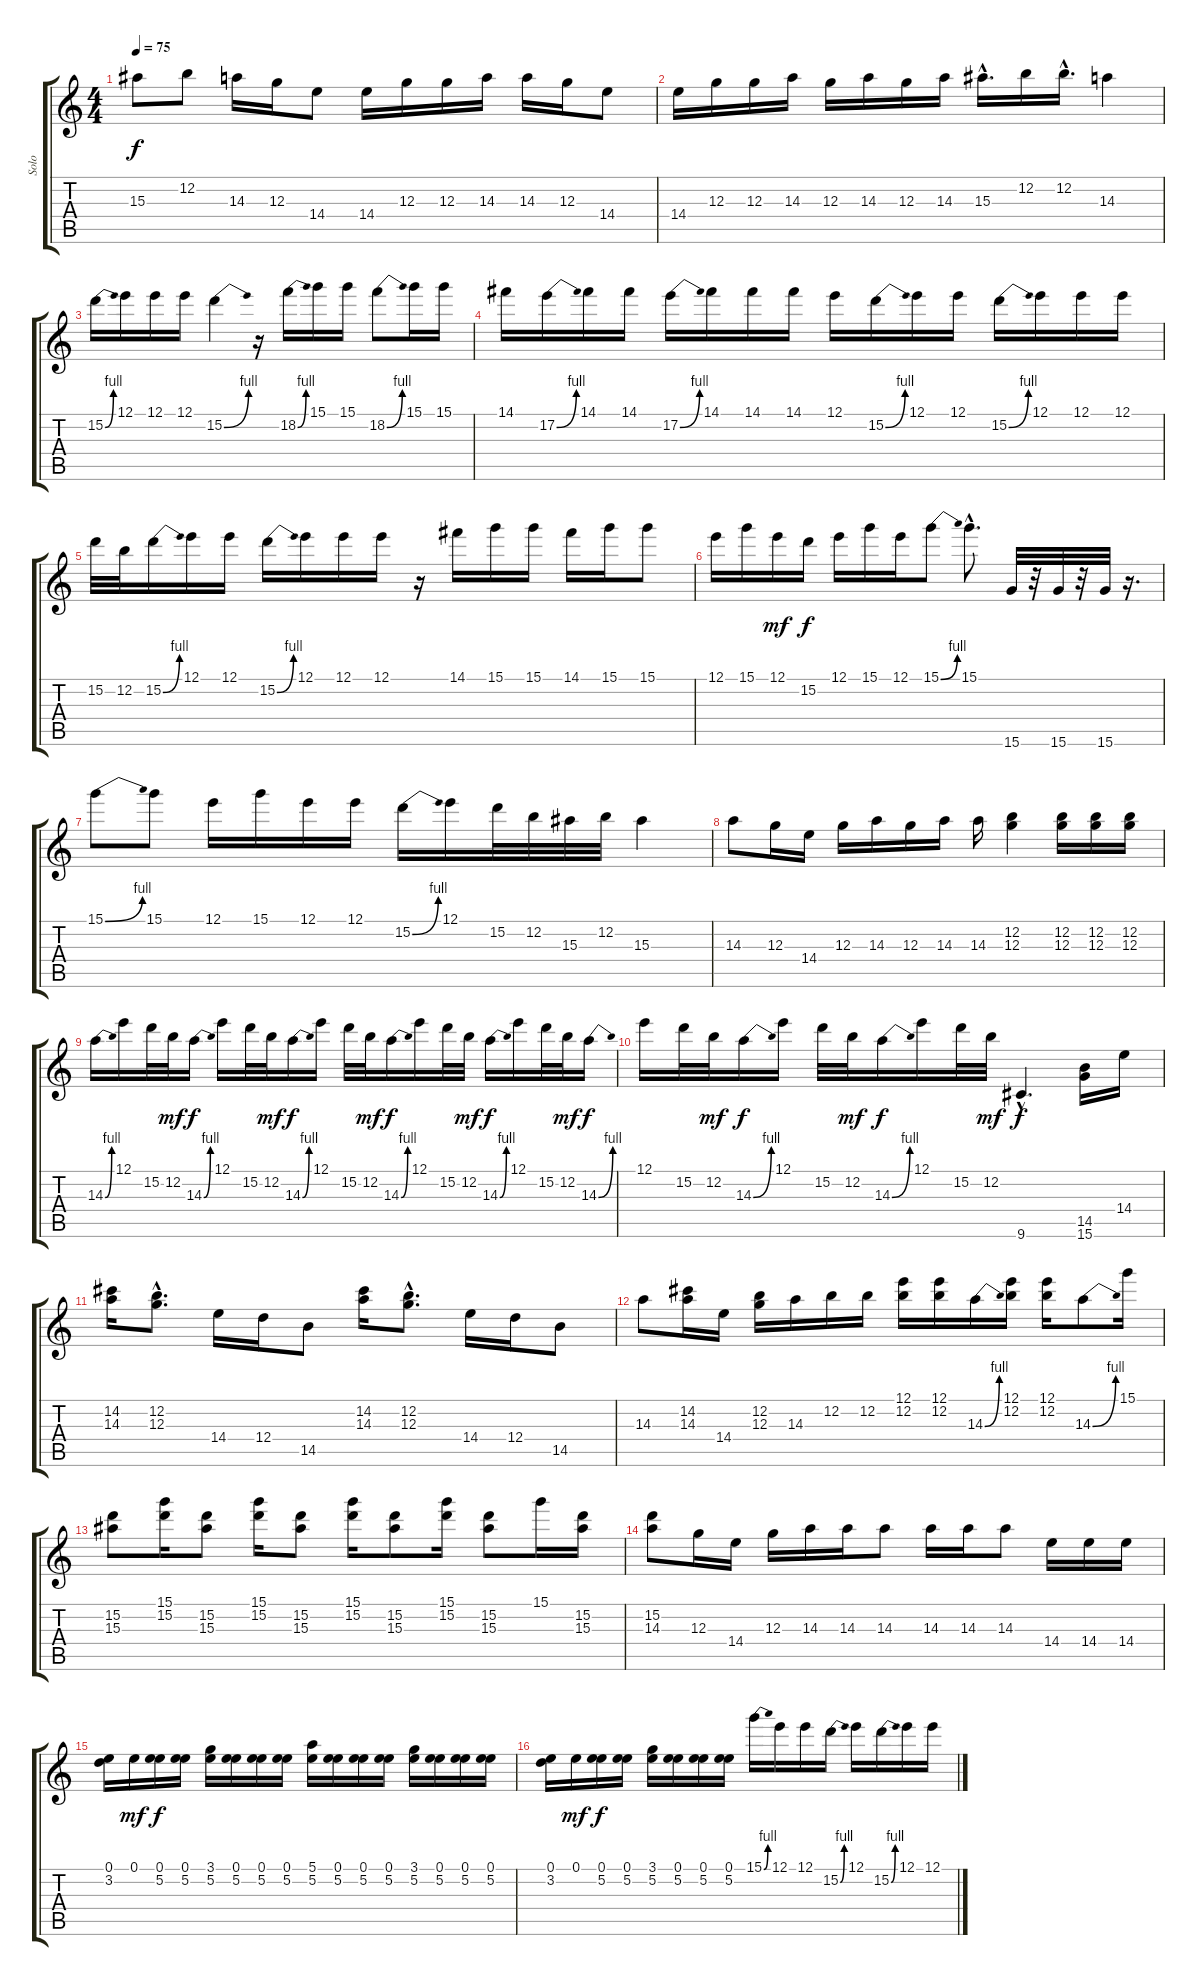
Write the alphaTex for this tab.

\track ("Solo" "Solo") {instrument distortionguitar}
\staff {score tabs}
\tuning (E4 B3 G3 D3 A2 E2) {hide}
\ts (4 4)
\tempo 75
\clef g2
\ks c
15.3.8{dy f} 12.2.8 14.3.16 12.3.16 14.4.8 14.4.16 12.3.16 12.3.16 14.3.16 14.3.16 12.3.16 14.4.8 |
14.4.16 12.3.16 12.3.16 14.3.16 12.3.16 14.3.16 12.3.16 14.3.16 15.3{hac}.16{d} 12.2.16 12.2{hac}.16{d} 14.3.4 |
15.2{be (bend 0 0 60 4)}.16 12.1.16 12.1.16 12.1.16 15.2{be (bend 0 0 60 4)}.4 r.16 18.2{be (bend 0 0 60 4)}.16 15.1.16 15.1.16 18.2{be (bend 0 0 60 4)}.8 15.1.16 15.1.16 |
14.1.16 17.2{be (bend 0 0 60 4)}.16 14.1.16 14.1.16 17.2{be (bend 0 0 60 4)}.16 14.1.16 14.1.16 14.1.16 12.1.16 15.2{be (bend 0 0 60 4)}.16 12.1.16 12.1.16 15.2{be (bend 0 0 60 4)}.16 12.1.16 12.1.16 12.1.16 |
15.2.32 12.2.32 15.2{be (bend 0 0 60 4)}.16 12.1.16 12.1.16 15.2{be (bend 0 0 60 4)}.16 12.1.16 12.1.16 12.1.16 r.16 14.1.16 15.1.16 15.1.16 14.1.16 15.1.16 15.1.8 |
12.1.16 15.1.16 12.1.16{dy mf} 15.2.16{dy f} 12.1.16 15.1.16 12.1.16 15.1{be (bend 0 0 60 4)}.8 15.1{hac}.8{d} 15.6.32 r.32 15.6.32 r.32 15.6.32 r.16{d} |
15.1{be (bend 0 0 60 4)}.8 15.1.8 12.1.16 15.1.16 12.1.16 12.1.16 15.2{be (bend 0 0 60 4)}.16 12.1.16 15.2.32 12.2.32 15.3.32 12.2.32 15.3.4 |
14.3.8 12.3.16 14.4.16 12.3.16 14.3.16 12.3.16 14.3.16 14.3.16 (12.2 12.3).4 (12.2 12.3).16 (12.2 12.3).16 (12.2 12.3).16 |
14.3{be (bend 0 0 60 4)}.16 12.1.16 15.2.32 12.2.32{dy mf} 14.3{be (bend 0 0 60 4)}.16{dy f} 12.1.16 15.2.32 12.2.32{dy mf} 14.3{be (bend 0 0 60 4)}.16{dy f} 12.1.16 15.2.32 12.2.32{dy mf} 14.3{be (bend 0 0 60 4)}.16{dy f} 12.1.16 15.2.32 12.2.32{dy mf} 14.3{be (bend 0 0 60 4)}.16{dy f} 12.1.16 15.2.32 12.2.32{dy mf} 14.3{be (bend 0 0 60 4)}.16{dy f} |
12.1.16 15.2.32 12.2.32{dy mf} 14.3{be (bend 0 0 60 4)}.16{dy f} 12.1.16 15.2.32 12.2.32{dy mf} 14.3{be (bend 0 0 60 4)}.16{dy f} 12.1.16 15.2.32 12.2.32{dy mf} 9.6{hac}.4{d dy f} (14.5 15.6).16 14.4.16 |
(14.2 14.3).16 (12.2{hac} 12.3{hac}).8{d} 14.4.16 12.4.16 14.5.8 (14.2 14.3).16 (12.2{hac} 12.3{hac}).8{d} 14.4.16 12.4.16 14.5.8 |
14.3.8 (14.2 14.3).16 14.4.16 (12.2 12.3).16 14.3.16 12.2.16 12.2.16 (12.1 12.2).16 (12.1 12.2).16 14.3{be (bend 0 0 60 4)}.16 (12.1 12.2).16 (12.1 12.2).16 14.3{be (bend 0 0 60 4)}.8 15.1.16 |
(15.2 15.3).8 (15.1 15.2).16 (15.2 15.3).8 (15.1 15.2).16 (15.2 15.3).8 (15.1 15.2).16 (15.2 15.3).8 (15.1 15.2).16 (15.2 15.3).8 15.1.16 (15.2 15.3).16 |
(15.2 14.3).8 12.3.16 14.4.16 12.3.16 14.3.16 14.3.16 14.3.8 14.3.16 14.3.16 14.3.8 14.4.16 14.4.16 14.4.16 |
(0.1 3.2).16 0.1.16{dy mf} (0.1 5.2).16{dy f} (0.1 5.2).16 (3.1 5.2).16 (0.1 5.2).16 (0.1 5.2).16 (0.1 5.2).16 (5.1 5.2).16 (0.1 5.2).16 (0.1 5.2).16 (0.1 5.2).16 (3.1 5.2).16 (0.1 5.2).16 (0.1 5.2).16 (0.1 5.2).16 |
(0.1 3.2).16 0.1.16{dy mf} (0.1 5.2).16{dy f} (0.1 5.2).16 (3.1 5.2).16 (0.1 5.2).16 (0.1 5.2).16 (0.1 5.2).16 15.1{be (bend 0 0 60 4)}.16 12.1.16 12.1.16 15.2{be (bend 0 0 60 4)}.16 12.1.16 15.2{be (bend 0 0 60 4)}.16 12.1.16 12.1.16
